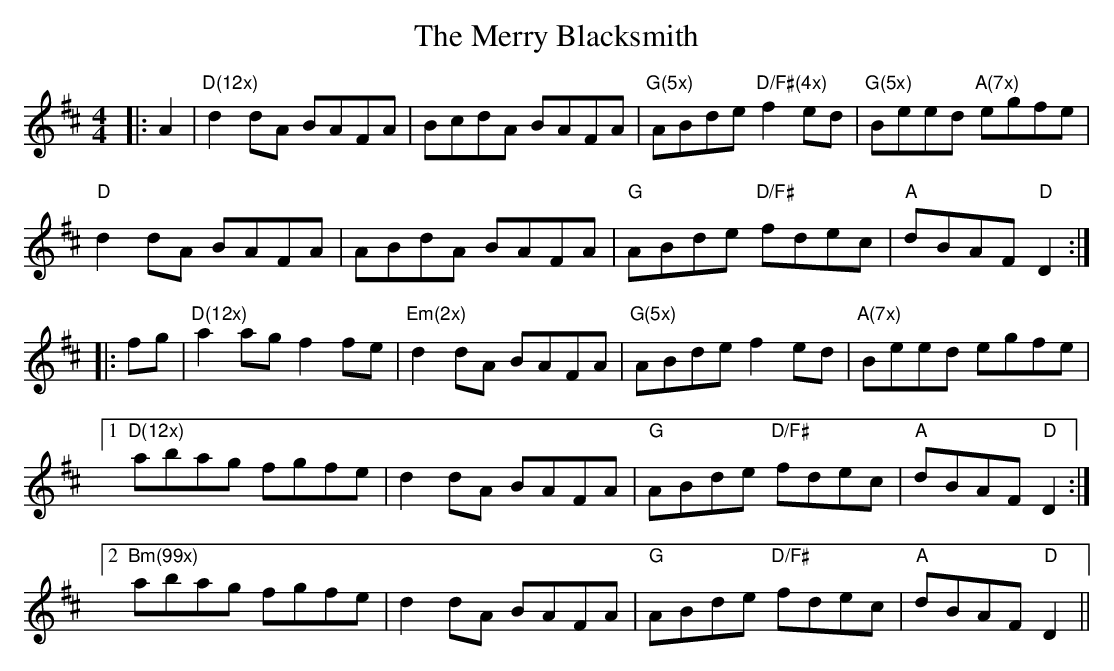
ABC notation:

X:1
T: The Merry Blacksmith
M: 4/4
L: 1/8
K: Dmaj
|:A2|"D(12x)"d2dA BAFA|BcdA BAFA|"G(5x)"ABde "D/F#(4x)"f2ed|"G(5x)"Beed "A(7x)"egfe|
"D"d2dA BAFA|ABdA BAFA|"G"ABde "D/F#"fdec|"A"dBAF "D"D2:|
|:fg|"D(12x)"a2ag f2fe|"Em(2x)"d2dA BAFA|"G(5x)"ABde f2ed|"A(7x)"Beed egfe|
[1 "D(12x)"abag fgfe|d2dA BAFA|"G"ABde "D/F#"fdec|"A"dBAF "D"D2:|
[2 "Bm(99x)"abag fgfe|d2dA BAFA|"G"ABde "D/F#"fdec|"A"dBAF "D"D2||
